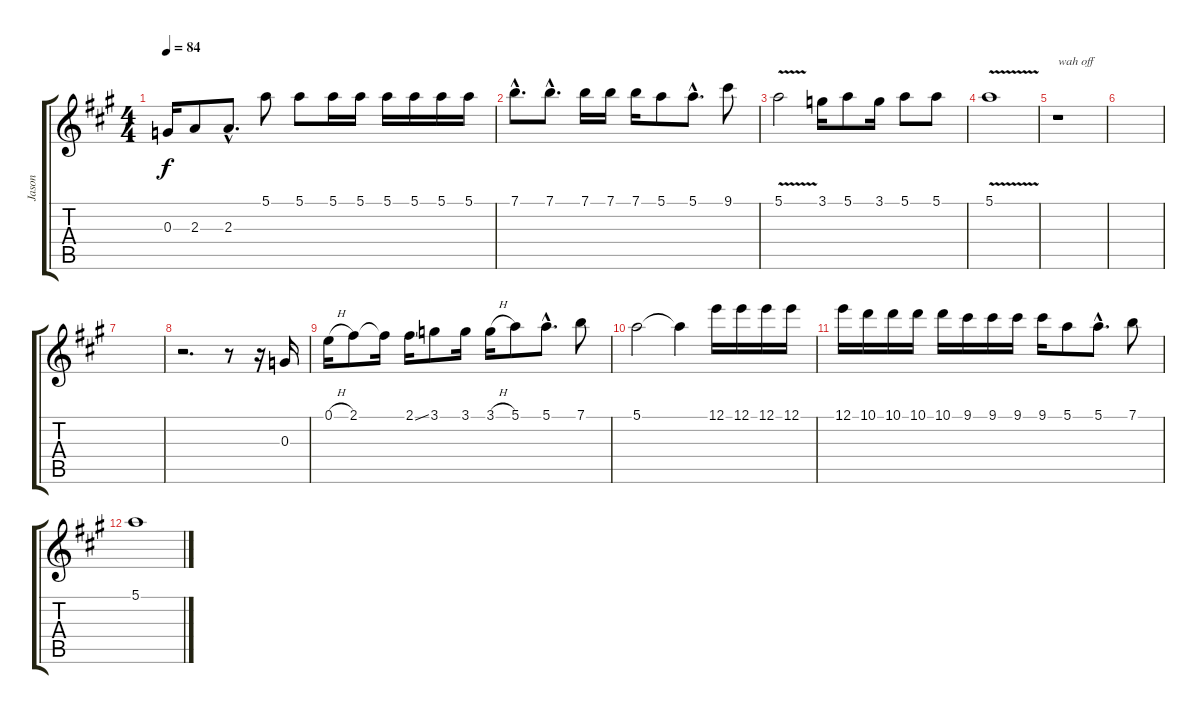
\track ("Jason" "Jason") {instrument overdrivenguitar}
\staff {score tabs}
\tuning (E4 B3 G3 D3 A2 E2) {hide}
\ts (4 4)
\tempo 84
\clef g2
\ks a
0.3.16{dy f} 2.3.8 2.3{hac}.8{d} 5.1.8 5.1.8 5.1.16 5.1.16 5.1.16 5.1.16 5.1.16 5.1.16 |
7.1{hac}.8{d} 7.1{hac}.8{d} 7.1.16 7.1.16 7.1.16 5.1.8 5.1{hac}.8{d} 9.1.8 |
5.1{v}.2 3.1.16 5.1.8 3.1.16 5.1.8 5.1.8 |
5.1{v}.1 |
r.1{txt "wah off" instrument overdrivenguitar} |
|
|
r.2{d} r.8 r.16 0.3.16 |
0.1{h}.16 2.1.8 2.1{t}.16 2.1{ss}.16 3.1.8 3.1.16 3.1{h}.16 5.1.8 5.1{hac}.8{d} 7.1.8 |
5.1.2 5.1{t}.4 12.1.16{volume 0} 12.1.16 12.1.16 12.1.16 |
12.1.16 10.1.16 10.1.16 10.1.16 10.1.16 9.1.16 9.1.16 9.1.16 9.1.16 5.1.8 5.1{hac}.8{d} 7.1.8 |
5.1.1
